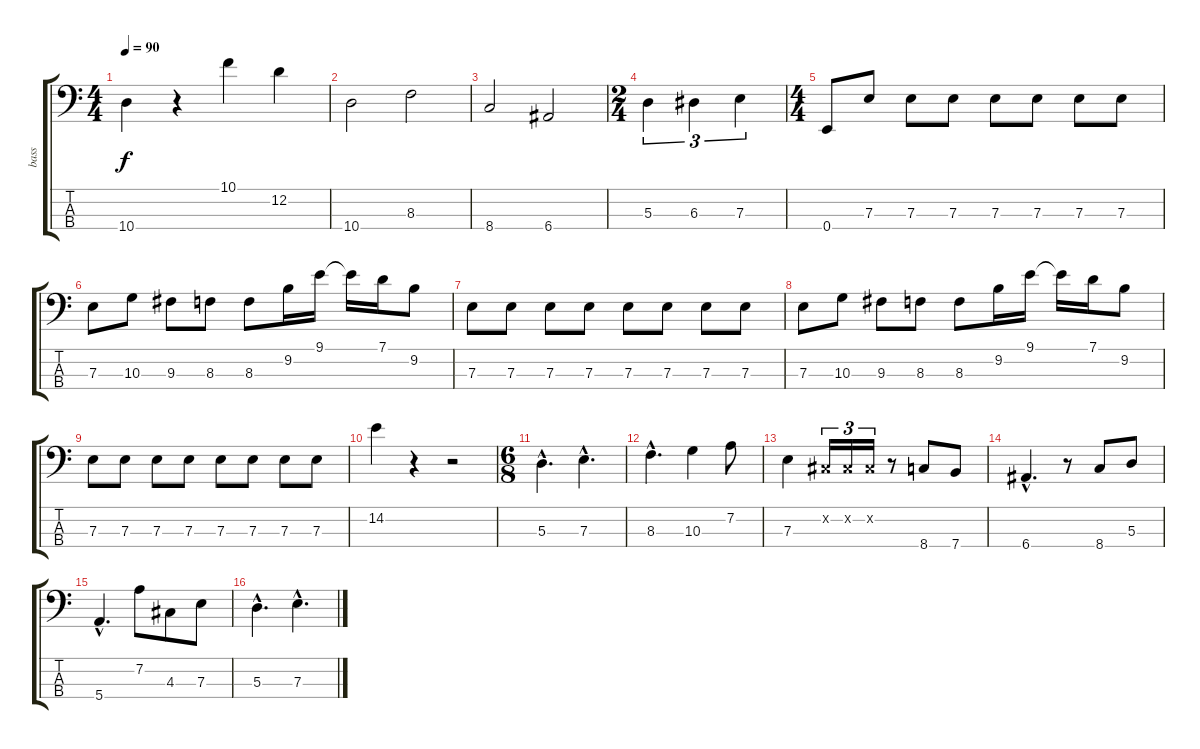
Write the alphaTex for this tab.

\track ("bass" "bass") {instrument fretlessbass}
\staff {score tabs}
\tuning (G2 D2 A1 E1) {hide}
\ts (4 4)
\tempo 90
\clef f4
\ks c
10.4.4{dy f} r.4 10.1.4 12.2.4 |
10.4.2 8.3.2 |
8.4.2 6.4.2 |
\ts (2 4)
5.3.4{tu (3 2)} 6.3.4{tu (3 2)} 7.3.4{tu (3 2)} |
\ts (4 4)
0.4.8 7.3.8 7.3.8 7.3.8 7.3.8 7.3.8 7.3.8 7.3.8 |
7.3.8 10.3.8 9.3.8 8.3.8 8.3.8 9.2.16 9.1.16 9.1{t}.16 7.1.16 9.2.8 |
7.3.8 7.3.8 7.3.8 7.3.8 7.3.8 7.3.8 7.3.8 7.3.8 |
7.3.8 10.3.8 9.3.8 8.3.8 8.3.8 9.2.16 9.1.16 9.1{t}.16 7.1.16 9.2.8 |
7.3.8 7.3.8 7.3.8 7.3.8 7.3.8 7.3.8 7.3.8 7.3.8 |
14.2.4 r.4 r.2 |
\ts (6 8)
5.3{hac}.4{d} 7.3{hac}.4{d} |
8.3{hac}.4{d} 10.3.4 7.2.8 |
7.3.4 -1.2{x}.16{tu (3 2)} -1.2{x}.16{tu (3 2)} -1.2{x}.16{tu (3 2)} r.8 8.4.8 7.4.8 |
6.4{hac}.4{d} r.8 8.4.8 5.3.8 |
5.4{hac}.4{d} 7.2.8 4.3.8 7.3.8 |
5.3{hac}.4{d} 7.3{hac}.4{d}
